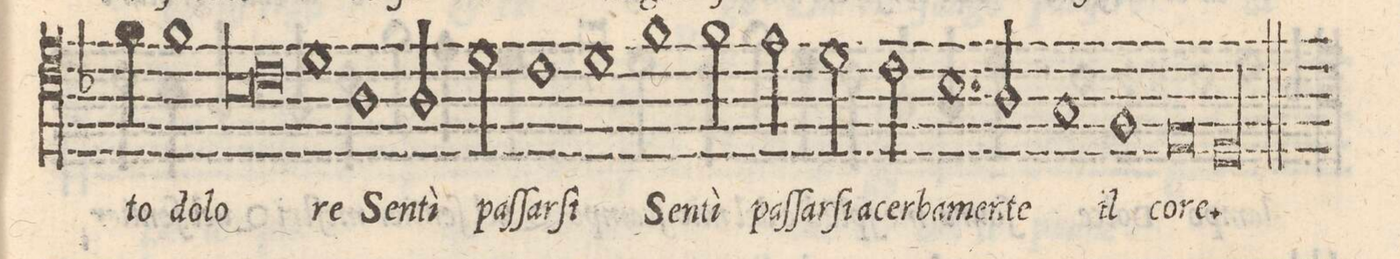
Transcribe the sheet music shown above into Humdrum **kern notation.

**kern	**text
*I"QVINTO	*
*clefC4	*
*k[b-]	*
*met(C|)	*
*M2/1	*
4f\	-to
1f	do-
=38-	=38-
*lig	*
1B-y	-lo-
1c	.
*Xlig	*
=39-	=39-
1d	-re
1A	Sen-
=40-	=40-
2A\	-tì
2d\	paſ-
1c	-ſar-
=41-	=41-
1d	-ſi
1f	Sen-
=42-	=42-
2f\	-tì
2e\	paſ-
2d\	-ſar-
2c\	-ſi_a
=43-	=43-
1.B-	cer-
2A/	-ba-
=44-	=44-
1G	-men-
1F	-te_il
=45-	=45-
0E	co-
=46-	=46-
0Dl	-re.
==	==
*-	*-
